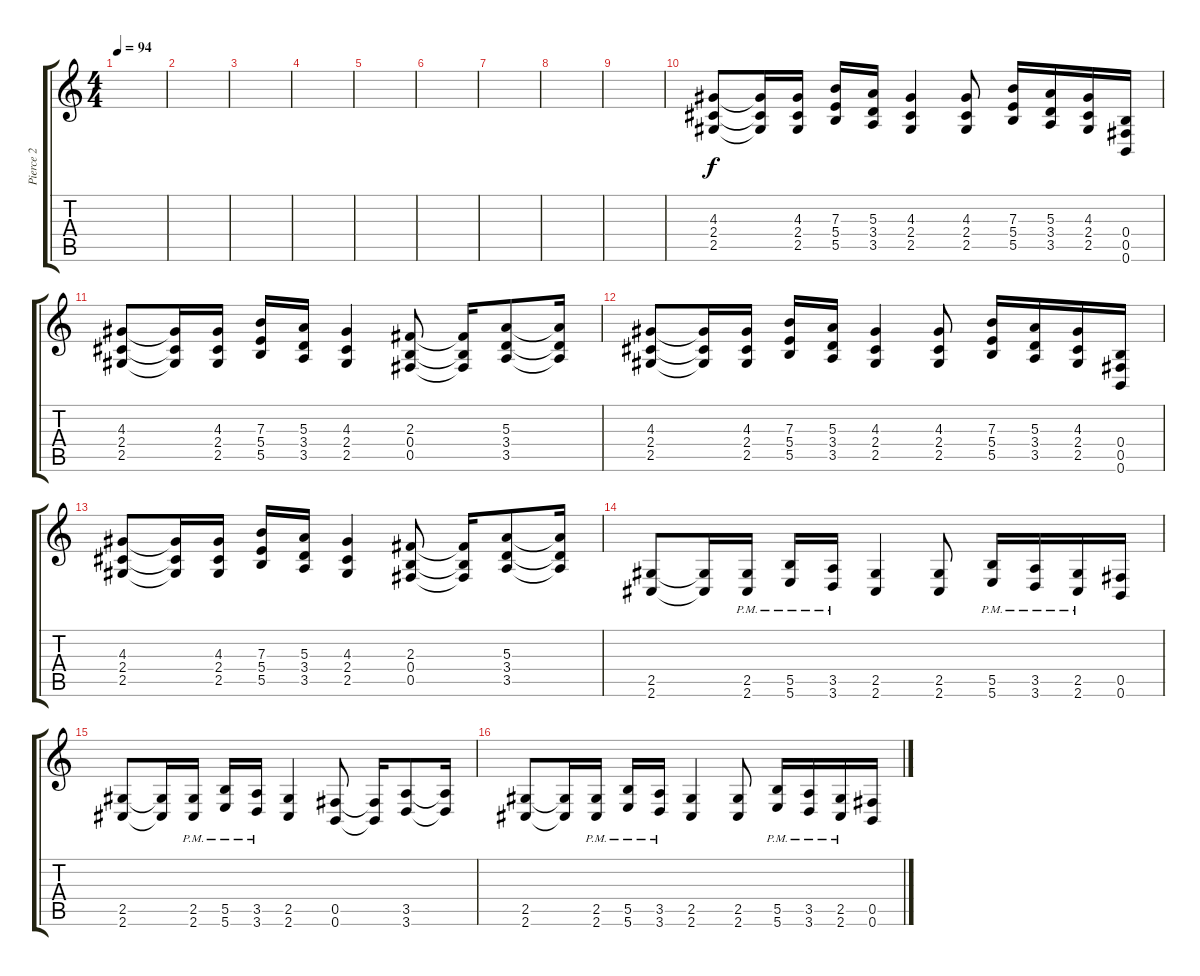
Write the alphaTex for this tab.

\track ("Pierce 2" "Pierce 2") {instrument distortionguitar}
\staff {score tabs}
\tuning (Db4 Ab3 E3 B2 Gb2 B1) {hide}
\ts (4 4)
\tempo 94
\clef g2
\ks c
|
|
|
|
|
|
|
|
|
(4.3 2.4 2.5).8 (4.3{t} 2.4{t} 2.5{t}).16 (4.3 2.4 2.5).16 (7.3 5.4 5.5).16 (5.3 3.4 3.5).16 (4.3 2.4 2.5).4 (4.3 2.4 2.5).8 (7.3 5.4 5.5).16 (5.3 3.4 3.5).16 (4.3 2.4 2.5).16 (0.4 0.5 0.6).16 |
(4.3 2.4 2.5).8 (4.3{t} 2.4{t} 2.5{t}).16 (4.3 2.4 2.5).16 (7.3 5.4 5.5).16 (5.3 3.4 3.5).16 (4.3 2.4 2.5).4 (2.3 0.4 0.5).8 (2.3{t} 0.4{t} 0.5{t}).16 (5.3 3.4 3.5).8 (5.3{t} 3.4{t} 3.5{t}).16 |
(4.3 2.4 2.5).8 (4.3{t} 2.4{t} 2.5{t}).16 (4.3 2.4 2.5).16 (7.3 5.4 5.5).16 (5.3 3.4 3.5).16 (4.3 2.4 2.5).4 (4.3 2.4 2.5).8 (7.3 5.4 5.5).16 (5.3 3.4 3.5).16 (4.3 2.4 2.5).16 (0.4 0.5 0.6).16 |
(4.3 2.4 2.5).8 (4.3{t} 2.4{t} 2.5{t}).16 (4.3 2.4 2.5).16 (7.3 5.4 5.5).16 (5.3 3.4 3.5).16 (4.3 2.4 2.5).4 (2.3 0.4 0.5).8 (2.3{t} 0.4{t} 0.5{t}).16 (5.3 3.4 3.5).8 (5.3{t} 3.4{t} 3.5{t}).16 |
(2.5 2.6).8 (2.5{t} 2.6{t}).16 (2.5{pm} 2.6{pm}).16 (5.5{pm} 5.6{pm}).16 (3.5{pm} 3.6{pm}).16 (2.5 2.6).4 (2.5 2.6).8 (5.5{pm} 5.6{pm}).16 (3.5{pm} 3.6{pm}).16 (2.5{pm} 2.6{pm}).16 (0.5 0.6).16 |
(2.5 2.6).8 (2.5{t} 2.6{t}).16 (2.5{pm} 2.6{pm}).16 (5.5{pm} 5.6{pm}).16 (3.5{pm} 3.6{pm}).16 (2.5 2.6).4 (0.5 0.6).8 (0.5{t} 0.6{t}).16 (3.5 3.6).8 (3.5{t} 3.6{t}).16 |
(2.5 2.6).8 (2.5{t} 2.6{t}).16 (2.5{pm} 2.6{pm}).16 (5.5{pm} 5.6{pm}).16 (3.5{pm} 3.6{pm}).16 (2.5 2.6).4 (2.5 2.6).8 (5.5{pm} 5.6{pm}).16 (3.5{pm} 3.6{pm}).16 (2.5{pm} 2.6{pm}).16 (0.5 0.6).16
